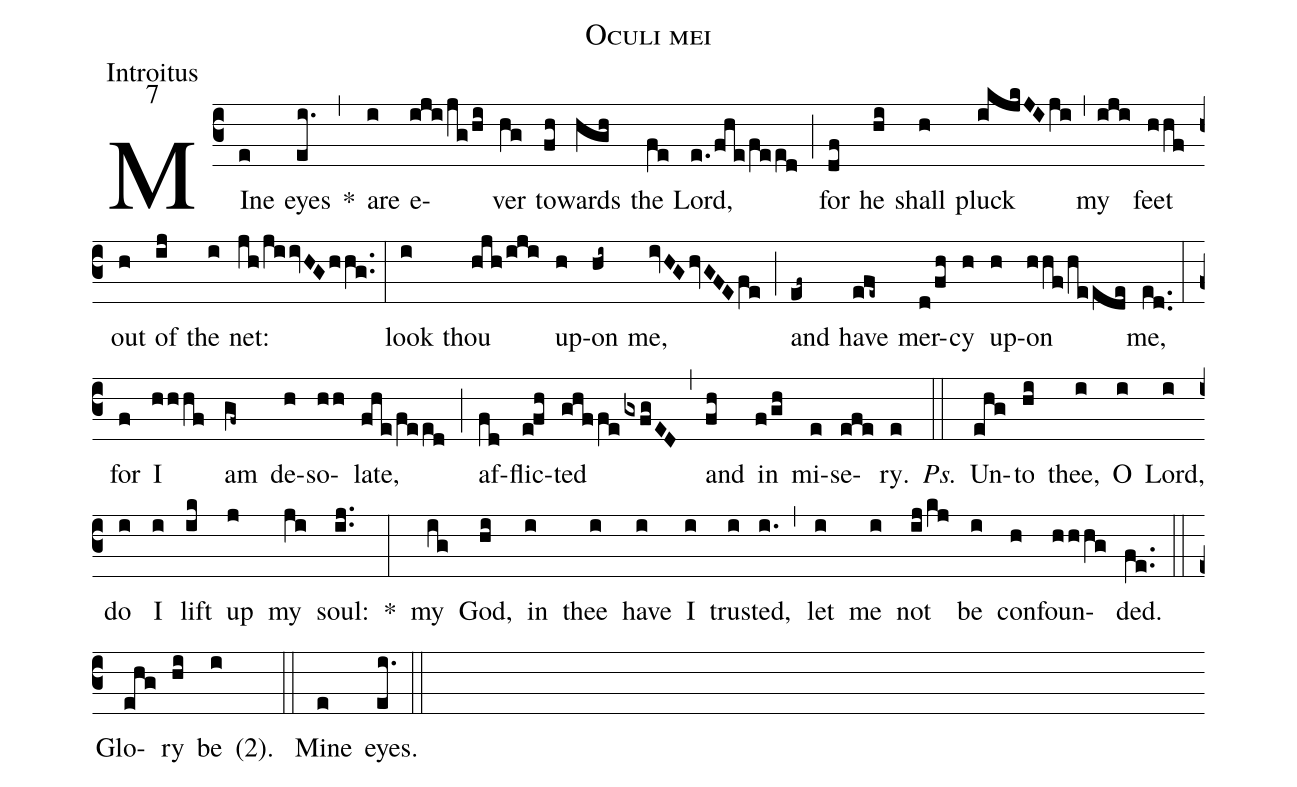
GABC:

name:Oculi mei;
office-part:Introitus;
mode:7;
%%
(c3) MIne(e) eyes(ei.) *(,) are(i) e(iji/jg/hi)ver(hg) to(fh)wards(hgh) the(fe) Lord,(e./fhe/feed) (;) for(df) he(hi) shall(h) pluck(ikjkJI/ji) (,) my(iji) feet(hhf) out(h) of(ij) the(i) net:(jh/jiivHG/hhg..) (:) look(i) thou(hjh/iji) up(h)on(hi~) me,(ivHG/hvGFE/fe) (;) and(ef~) have(efe~) mer(d/fh)cy(h) up(h)on(hhf/heede) me,(ed..) (:) for(f) I(hhhf) am(gf~) de(h)so(hh)late,(fhe/feed) (;) af(fd)flic(e!fh)ted(ghffe/gxfgED) (,) and(fh) in(f/gh) mi(e)se(efe)ry.(e) <i>Ps.</i>(::) Un(ehg)to(hi) thee,(i) O(i) Lord,(i) do(i) I(i) lift(ik) up(j) my(ji) soul:(ij..) *(:) my(ig) God,(hi) in(i) thee(i) have(i) I(i) trus(i)ted,(i.) (,) let(i) me(i) not(ij/kj) be(i) con(h)foun(hhhg)ded.(fe..) (::) Glo(ehg)ry(hi) be(i) <v>(</v>2<v>)</v>.() (::) Mine(e) eyes.(ei.) (::)
